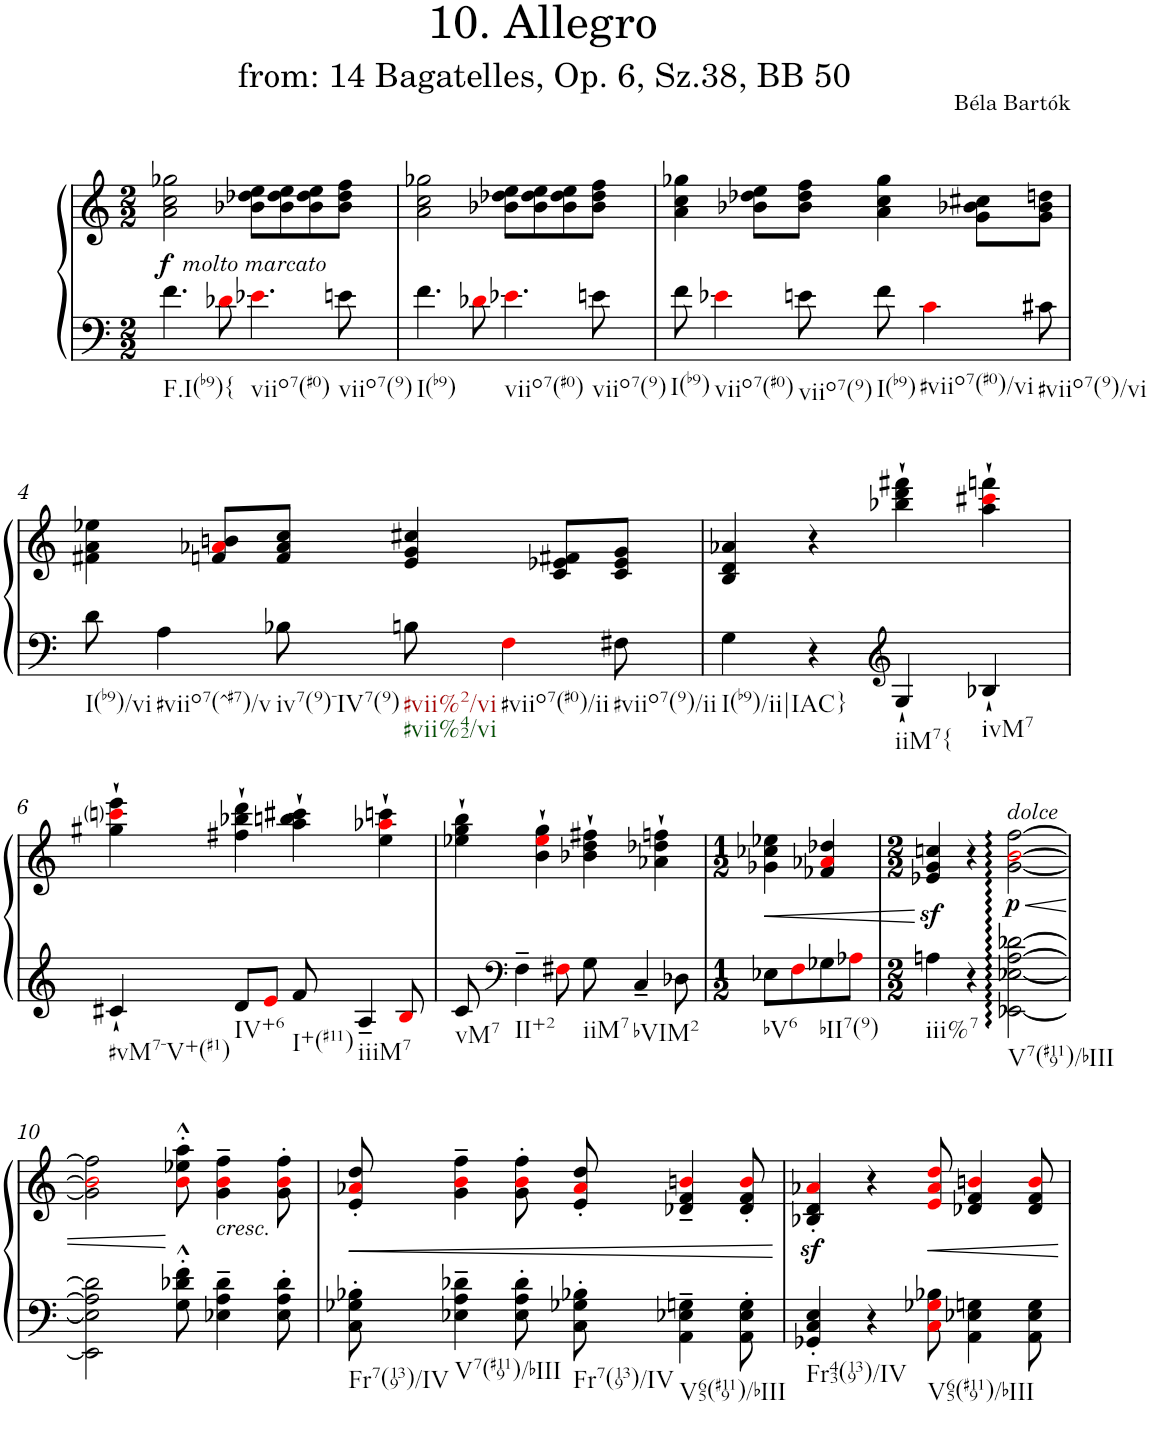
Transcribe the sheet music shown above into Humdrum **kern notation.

**kern	**kern	**dynam
*part1	*part1	*part1
*staff2	*staff1	*staff1/2
*I"Piano	*	*
*I'Pno.	*	*
*clefF4	*clefG2	*
*k[]	*k[]	*
*M2/2	*M2/2	*
=1	=1	=1
!	!LO:TX:b:i:t=molto marcato	!
!LO:TX:b:t=F.I(b9){	!	!
!	!	!LO:DY:b
4.f\	2a\ 2cc\ 2gg-X\	f
8d-Xi\	.	.
!LO:TX:b:t=viio7(#0)	!	!
4.e-Xi\	8b-X\ 8dd-X\ 8ee\L	.
.	8b-\ 8dd-\ 8ee\	.
.	8b-\ 8dd-\ 8ee\	.
!LO:TX:b:t=viio7(9)	!	!
8en\	8b-\ 8dd-\ 8ff\J	.
=2	=2	=2
!LO:TX:b:t=I(b9)	!	!
4.f\	2a\ 2cc\ 2gg-X\	.
8d-Xi\	.	.
!LO:TX:b:t=viio7(#0)	!	!
4.e-Xi\	8b-X\ 8dd-X\ 8ee\L	.
.	8b-\ 8dd-\ 8ee\	.
.	8b-\ 8dd-\ 8ee\	.
!LO:TX:b:t=viio7(9)	!	!
8en\	8b-\ 8dd-\ 8ff\J	.
=3	=3	=3
!LO:TX:b:t=I(b9)	!	!
8f\	4a\ 4cc\ 4gg-X\	.
!LO:TX:b:t=viio7(#0)	!	!
4e-Xi\	.	.
.	8b-X\ 8dd-X\ 8ee\L	.
!LO:TX:b:t=viio7(9)	!	!
8en\	8b-\ 8dd-\ 8ff\J	.
!LO:TX:b:t=I(b9)	!	!
8f\	4a\ 4cc\ 4gg-\	.
!LO:TX:b:t=#viio7(#0)/vi	!	!
4ci\	.	.
.	8g\ 8b-X\ 8cc#X\L	.
!LO:TX:b:t=#viio7(9)/vi	!	!
8c#X\	8g\ 8b-\ 8ddn\J	.
!!LO:LB:g=z
=4	=4	=4
!LO:TX:b:t=I(b9)/vi	!	!
8d\	4f#X\ 4a\ 4ee-X\	.
!LO:TX:b:t=#viio7(^#7)/v	!	!
4A\	.	.
.	8fn/ 8a-Xi/ 8bn/L	.
!LO:TX:b:t=iv7(9)-IV7(9)	!	!
8B-X\	8f/ 8a-/ 8cc/J	.
!LO:TX:b:t=#vii%2/vi	!	!
!LO:TX:b:t=#vii%42/vi	!	!
8Bn\	4e/ 4g/ 4cc#X/	.
!LO:TX:b:t=#viio7(#0)/ii	!	!
4Fi\	.	.
.	8c/ 8e-X/ 8f#X/L	.
!LO:TX:b:t=#viio7(9)/ii	!	!
8F#X\	8c/ 8e-/ 8g/J	.
=5	=5	=5
!LO:TX:b:t=I(b9)/ii|IAC}	!	!
4G\	4B/ 4d/ 4a-X/	.
4r	4r	.
*clefG2	*	*
!LO:TX:b:t=iiM7{	!	!
4G`/	4bb-X\` 4ddd\` 4fff#X\`	.
!LO:TX:b:t=ivM7	!	!
4B-X`/	4aa\` 4ccc#Xi\` 4fffn\`	.
!!LO:LB:g=z
=6	=6	=6
!LO:TX:b:t=#vM7-V+(#1)	!	!
4c#X`/	4gg#X\` 4cccnji\` 4eee\`	.
!LO:TX:b:t=IV+6	!	!
8d/L	4ff#X\` 4bb-X\` 4ddd\`	.
8ei/J	.	.
!LO:TX:b:t=I+(#11)	!	!
8f/	4aa\` 4bbn\` 4ccc#X\`	.
!LO:TX:b:t=iiiM7	!	!
4A~/	.	.
.	4ee\` 4aa-Xi\` 4cccn\`	.
8Bi/	.	.
=7	=7	=7
!LO:TX:b:t=vM7	!	!
8c/	4ee-X\` 4gg\` 4bb\`	.
*clefF4	*	*
!LO:TX:b:t=II+2	!	!
4F~\	.	.
.	4b\` 4ee-i\` 4gg\`	.
8F#Xi\	.	.
!LO:TX:b:t=iiM7	!	!
8G\	4b-X\` 4dd\` 4ff#X\`	.
!LO:TX:b:t=bVIM2	!	!
4C~/	.	.
.	4a-X\` 4dd-X\` 4ffn\`	.
8D-X\	.	.
=8	=8	=8
*M1/2	*M1/2	*
!LO:TX:b:t=bV6	!	!
!	!	!LO:HP:b
8E-X\L	4g-X\ 4cc-X\ 4ee-X\	<
8Fi\	.	.
!LO:TX:b:t=bII7(9)	!	!
8G-X\	4f-X/ 4a-Xi/ 4dd-X/	.
8A-Xi\J	.	.
.	.	[
=9	=9	=9
*M2/2	*M2/2	*
!LO:TX:b:t=iii%7	!	!
4An\	4e-X/z< 4g/z< 4ccn/z<	.
4r	4r	.
!	!LO:TX:a:i:t=dolce	!
!LO:TX:b:t=V7(#119)/bIII	!	!
!	!	!LO:HP:b
!	!	!LO:DY:n=1:b
[2EE-X\ [2E-X\ [2A\ [2d-X\	[2g\ [2bi\ [2ff\	< p
!!LO:LB:g=z
=10	=10	=10
2EE-\] 2E-\] 2A\] 2d-\]	2g\] 2bi\] 2ff\]	.
8G\'^^ 8d-X\'^^ 8f\'^^	8bi\'^^ 8ee-X\'^^ 8aa\'^^	[
!	!LO:TX:b:i:t=cresc.	!
4E-X\~ 4A\~ 4d-\~	4g\~ 4bi\~ 4ff\~	.
8E-\' 8A\' 8d-\'	8g\' 8bi\' 8ff\'	.
=11	=11	=11
!LO:TX:b:t=Fr7(139)/IV	!	!
!	!	!LO:HP:b
8C\' 8G-X\' 8B-X\'	8e/' 8a-Xi/' 8dd/'	<
!LO:TX:b:t=V7(#119)/bIII	!	!
4E-X\~ 4A\~ 4d-X\~	4g\~ 4bi\~ 4ff\~	.
8E-\' 8A\' 8d-\'	8g\' 8bi\' 8ff\'	.
!LO:TX:b:t=Fr7(139)/IV	!	!
8C\' 8G-X\' 8B-X\'	8e/' 8a-i/' 8dd/'	.
!LO:TX:b:t=V65(#119)/bIII	!	!
4AA\~ 4E-X\~ 4Gn\~	4d-X/~ 4f/~ 4bni/~	.
8AA\' 8E-\' 8G\'	8d-/' 8f/' 8bi/'	.
.	.	[
=12	=12	=12
!LO:TX:b:t=Fr43(139)/IV	!	!
4GG-X/' 4C/' 4E/'	4B-X/z<' 4d/z<' 4a-Xi/z<'	.
4r	4r	.
!LO:TX:b:t=V65(#119)/bIII	!	!
!	!	!LO:HP:b
8Ci\ 8G-Xi\ 8B-X\	8ei/ 8a-i/ 8ddi/	<
4AA\ 4E-X\ 4Gn\	4d-X/ 4f/ 4bni/	.
8AA\ 8E-\ 8G\	8d-/ 8f/ 8bi/	.
.	.	[
=	=	=
*-	*-	*-
